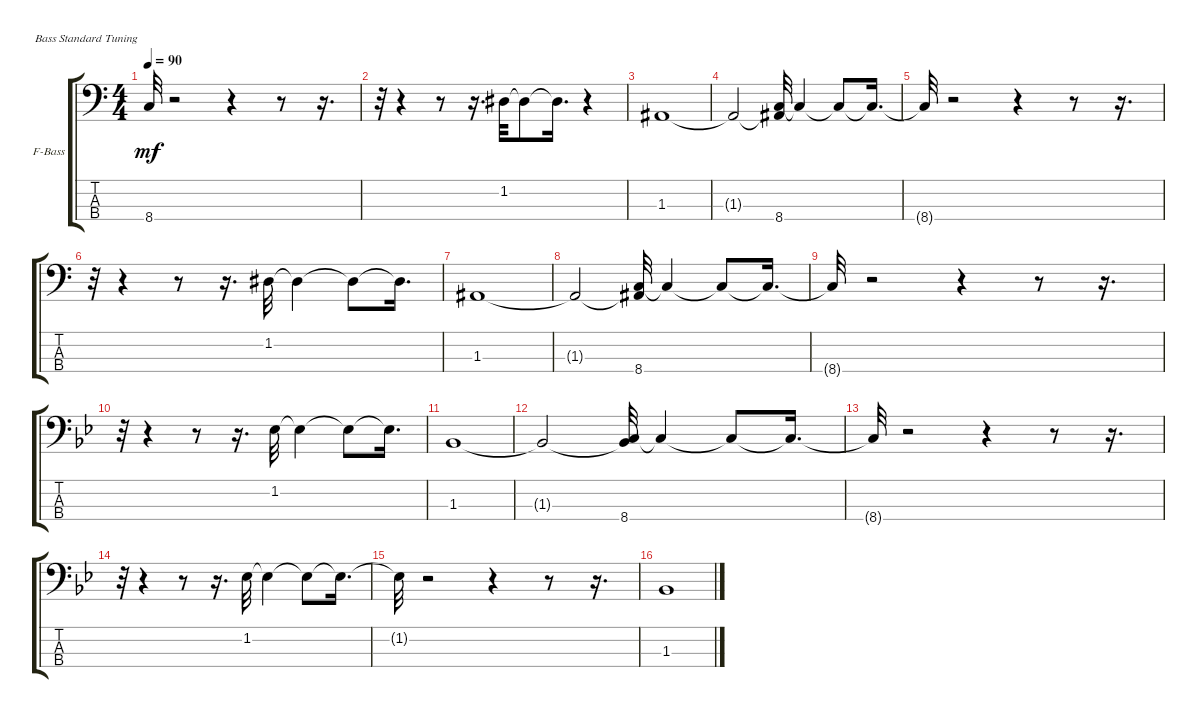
\bracketExtendMode groupsimilarinstruments
\firstSystemTrackNameOrientation horizontal
\otherSystemsTrackNameOrientation horizontal
\track ("Bass Guitar" "F-Bass") {instrument acousticbass}
\staff {score tabs}
\tuning (G2 D2 A1 E1)
\ts (4 4)
\tempo 90
\clef f4
\ks c
8.4{t}.32{dy mf} r.2 r.4 r.8 r.16{d} |
r.32 r.4 r.8 r.16{d} 1.2.32 1.2{t}.8 1.2{t}.16{d} r.4 |
1.3.1 |
1.3{t}.2 (1.3{t} 8.4).32 8.4{t}.4 8.4{t}.8 8.4{t}.16{d} |
8.4{t}.32 r.2 r.4 r.8 r.16{d} |
r.32 r.4 r.8 r.16{d} 1.2.32 1.2{t}.4 1.2{t}.8 1.2{t}.16{d} |
1.3.1 |
1.3{t}.2 (1.3{t} 8.4).32 8.4{t}.4 8.4{t}.8 8.4{t}.16{d} |
8.4{t}.32 r.2 r.4 r.8 r.16{d} |
\ks bb
r.32 r.4 r.8 r.16{d} 1.2.32 1.2{t}.4 1.2{t}.8 1.2{t}.16{d} |
1.3.1 |
1.3{t}.2 (1.3{t} 8.4).32 8.4{t}.4 8.4{t}.8 8.4{t}.16{d} |
8.4{t}.32 r.2 r.4 r.8 r.16{d} |
r.32 r.4 r.8 r.16{d} 1.2.32 1.2{t}.4 1.2{t}.8 1.2{t}.16{d} |
1.2{t}.32 r.2 r.4 r.8 r.16{d} |
1.3.1
